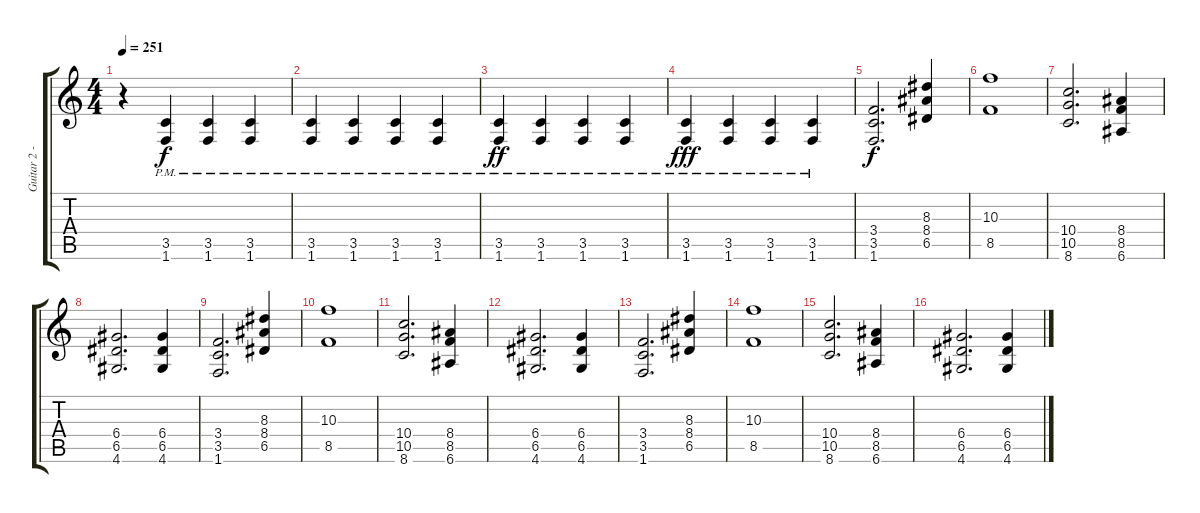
\track ("Guitar 2 - Chris" "Guitar 2 -") {instrument overdrivenguitar}
\staff {score tabs}
\tuning (E4 B3 G3 D3 A2 E2) {hide}
\ts (4 4)
\tempo 251
\clef g2
\ks c
r.4{dy f} (3.5{pm} 1.6{pm}).4 (3.5{pm} 1.6{pm}).4 (3.5{pm} 1.6{pm}).4 |
(3.5{pm} 1.6{pm}).4 (3.5{pm} 1.6{pm}).4 (3.5{pm} 1.6{pm}).4 (3.5{pm} 1.6{pm}).4 |
(3.5{pm} 1.6{pm}).4{dy ff} (3.5{pm} 1.6{pm}).4 (3.5{pm} 1.6{pm}).4 (3.5{pm} 1.6{pm}).4 |
(3.5{pm} 1.6{pm}).4{dy fff} (3.5{pm} 1.6{pm}).4 (3.5{pm} 1.6{pm}).4 (3.5{pm} 1.6{pm}).4 |
(3.4 3.5 1.6).2{d dy f} (8.3 8.4 6.5).4 |
(10.3 8.5).1 |
(10.4 10.5 8.6).2{d} (8.4 8.5 6.6).4 |
(6.4 6.5 4.6).2{d} (6.4 6.5 4.6).4 |
(3.4 3.5 1.6).2{d} (8.3 8.4 6.5).4 |
(10.3 8.5).1 |
(10.4 10.5 8.6).2{d} (8.4 8.5 6.6).4 |
(6.4 6.5 4.6).2{d} (6.4 6.5 4.6).4 |
(3.4 3.5 1.6).2{d} (8.3 8.4 6.5).4 |
(10.3 8.5).1 |
(10.4 10.5 8.6).2{d} (8.4 8.5 6.6).4 |
(6.4 6.5 4.6).2{d} (6.4 6.5 4.6).4
